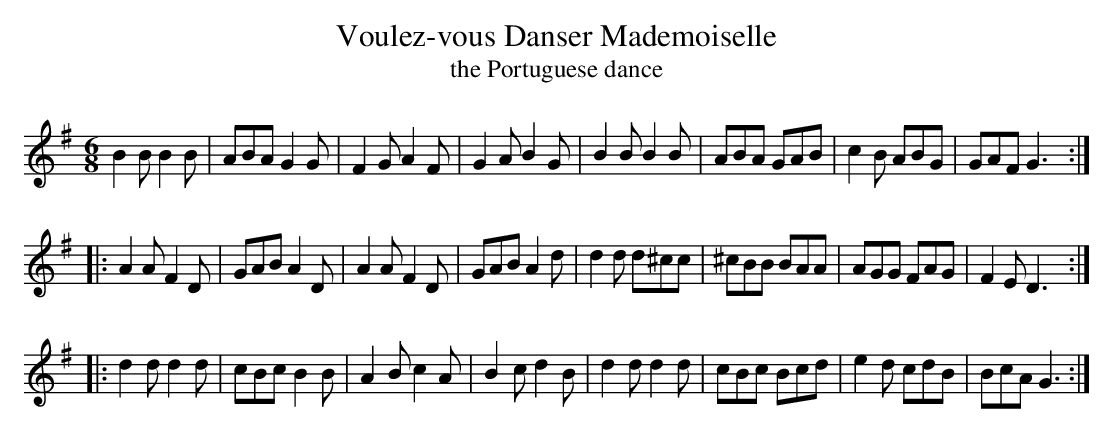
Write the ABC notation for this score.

X:1
T:Voulez-vous Danser Mademoiselle
T:the Portuguese dance
M:6/8
K:G
B2B B2B | ABA G2G | F2G A2F | G2A B2G |\
B2B B2B | ABA GAB | c2B ABG | GAF G3 :|
|:A2A F2D | GAB A2D | A2A F2D | GAB A2d |\
d2d d^cc | ^cBB BAA | AGG FAG | F2E D3 :|
|:d2d d2d | cBc B2B | A2B c2A | B2c d2B |\
d2d d2d | cBc Bcd | e2d cdB | BcA G3 :|
